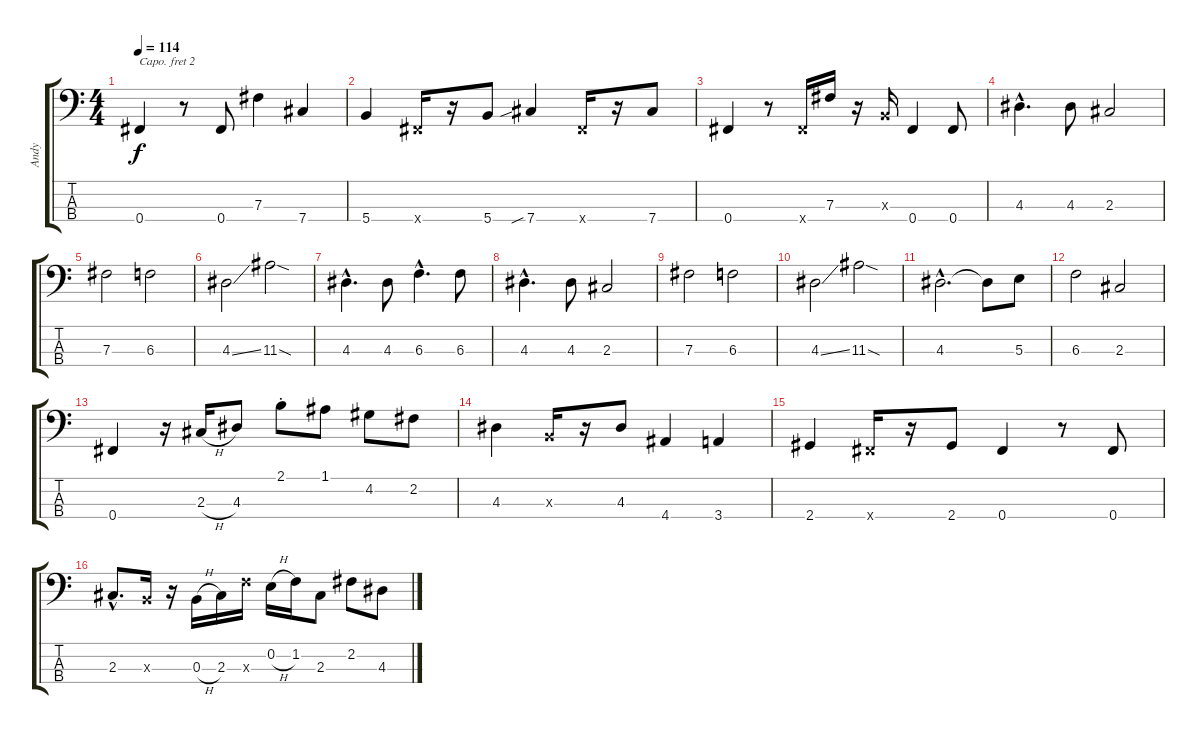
\track ("Andy" "Andy") {instrument electricbassfinger}
\staff {score tabs}
\capo 2
\tuning (G2 D2 A1 E1) {hide}
\ts (4 4)
\tempo 114
\clef f4
\ks c
0.4.4{dy f} r.8 0.4.8 7.3.4 7.4.4 |
5.4.4 0.4{x}.16 r.16 5.4.8 7.4{sib}.4 0.4{x}.16 r.16 7.4.8 |
0.4.4 r.8 0.4{x}.16 7.3.16 r.16 0.3{x}.16 0.4.4 0.4.8 |
4.3{hac}.4{d} 4.3.8 2.3.2 |
7.3.2 6.3.2 |
4.3{ss}.2 11.3{sod}.2 |
4.3{hac}.4{d} 4.3.8 6.3{hac}.4{d} 6.3.8 |
4.3{hac}.4{d} 4.3.8 2.3.2 |
7.3.2 6.3.2 |
4.3{ss}.2 11.3{sod}.2 |
4.3{hac}.2{d} 4.3{t}.8 5.3.8 |
6.3.2 2.3.2 |
0.4.4 r.16 2.3{h}.16 4.3.8 2.1{st}.8 1.1.8 4.2.8 2.2.8 |
4.3.4 0.3{x}.16 r.16 4.3.8 4.4.4 3.4.4 |
2.4.4 0.4{x}.16 r.16 2.4.8 0.4.4 r.8 0.4.8 |
2.3{hac}.8{d} 0.3{x}.16 r.16 0.3{h}.16 2.3.16 6.3{x}.16 0.2{h}.16 1.2.16 2.3.8 2.2.8 4.3.8
